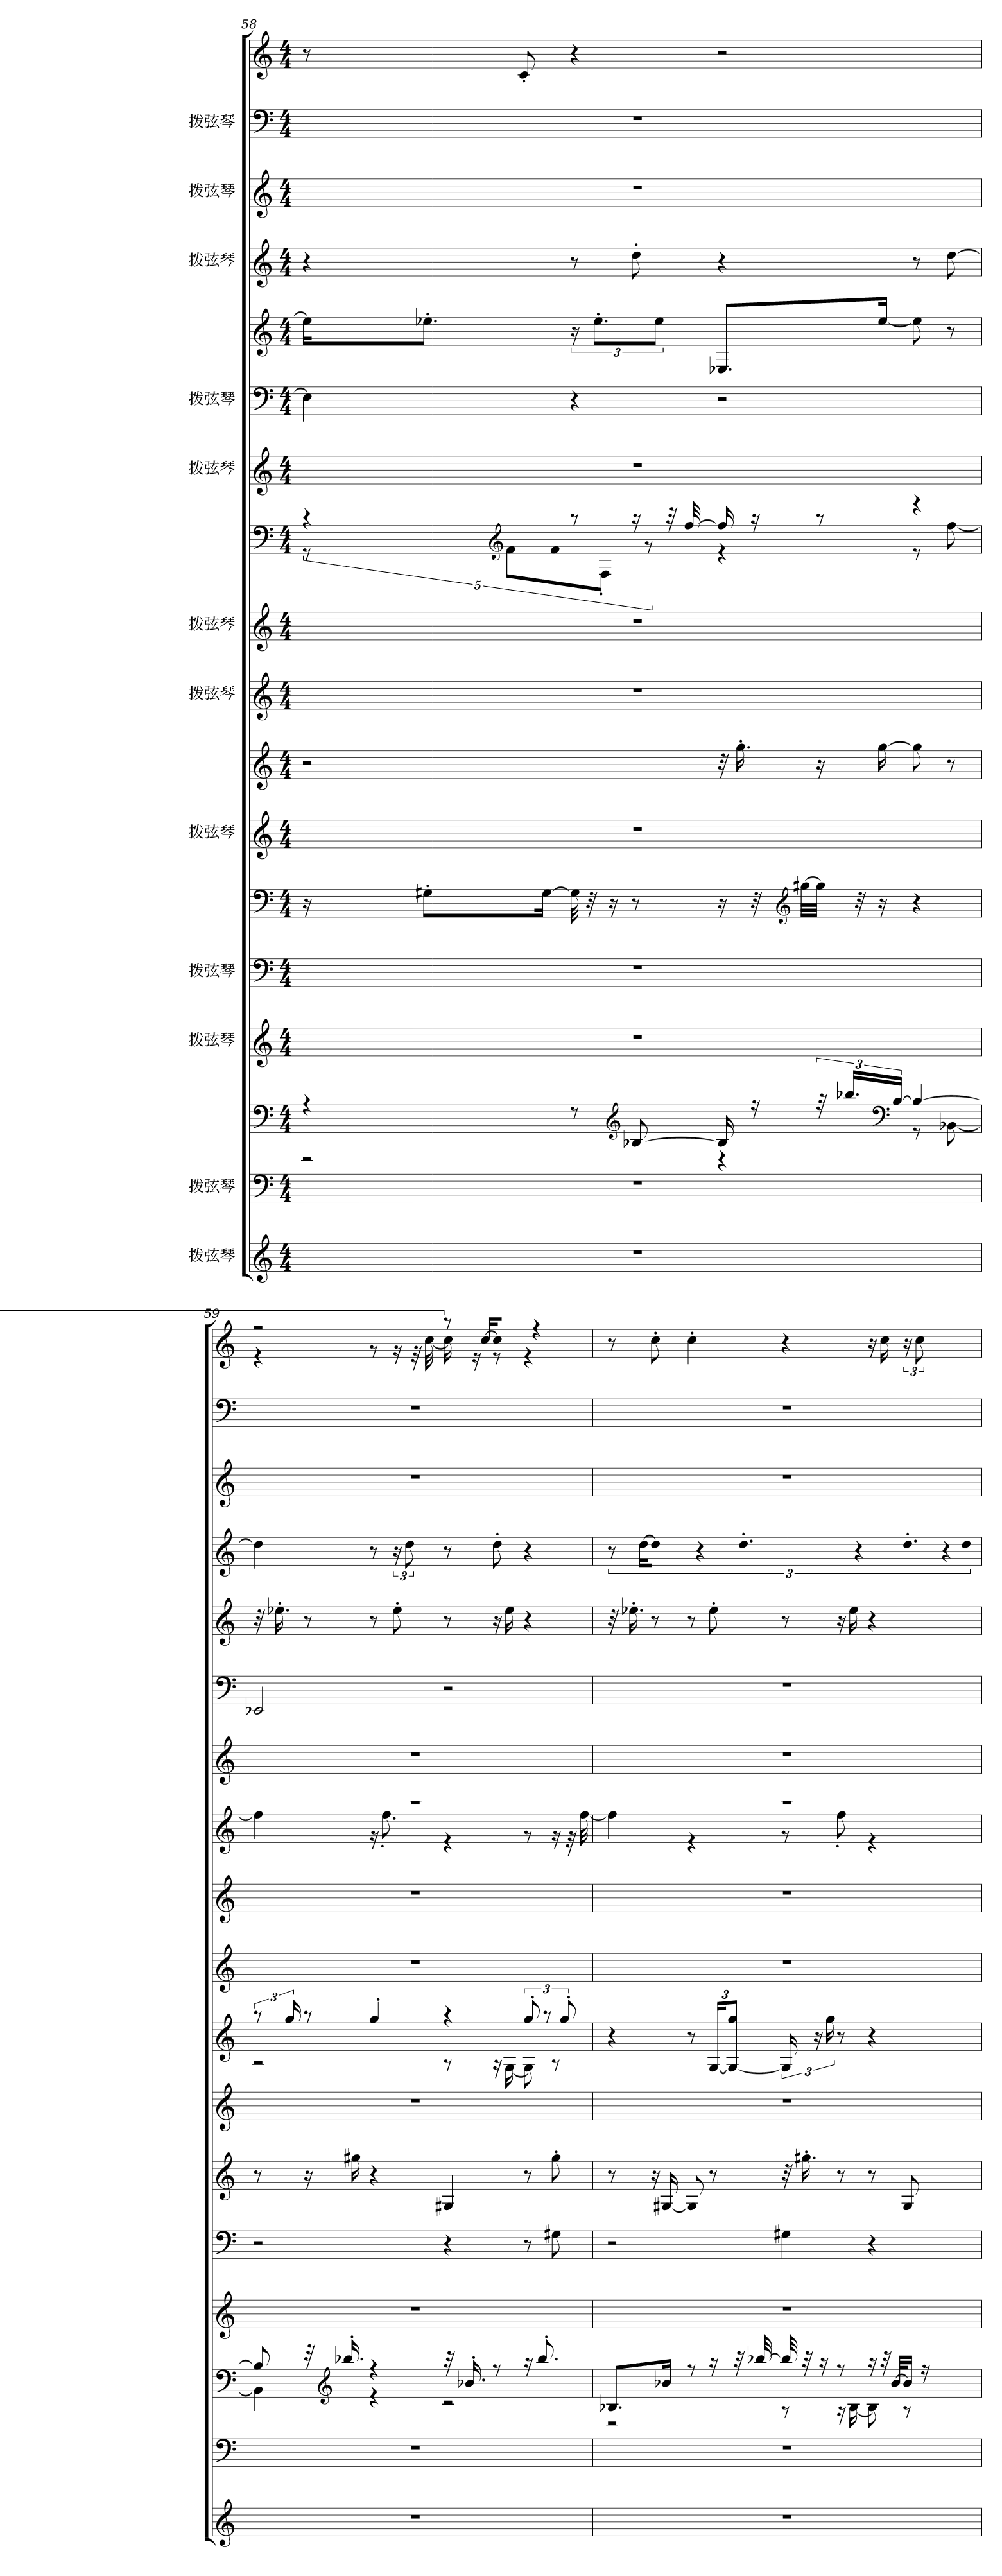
**kern	**kern	**kern	**kern	**kern	**kern	**kern	**kern	**kern	**kern	**kern	**kern	**kern	**kern	**kern	**kern	**kern	**kern
*part12	*part11	*part11	*part10	*part9	*part9	*part8	*part8	*part7	*part6	*part6	*part5	*part4	*part4	*part3	*part2	*part1	*part1
*staff18	*staff17	*staff16	*staff15	*staff14	*staff13	*staff12	*staff11	*staff10	*staff9	*staff8	*staff7	*staff6	*staff5	*staff4	*staff3	*staff2	*staff1
*I"拨弦琴	*I"拨弦琴	*	*I"拨弦琴	*I"拨弦琴	*	*I"拨弦琴	*	*I"拨弦琴	*I"拨弦琴	*	*I"拨弦琴	*I"拨弦琴	*	*I"拨弦琴	*I"拨弦琴	*I"拨弦琴	*
!!LO:PB:g=z
*clefG2	*clefF4	*clefF4	*clefG2	*clefF4	*clefF4	*clefG2	*clefG2	*clefG2	*clefG2	*clefF4	*clefG2	*clefF4	*clefG2	*clefG2	*clefG2	*clefF4	*clefG2
*k[]	*k[]	*k[]	*k[]	*k[]	*k[]	*k[]	*k[]	*k[]	*k[]	*k[]	*k[]	*k[]	*k[]	*k[]	*k[]	*k[]	*k[]
*M4/4	*M4/4	*M4/4	*M4/4	*M4/4	*M4/4	*M4/4	*M4/4	*M4/4	*M4/4	*M4/4	*M4/4	*M4/4	*M4/4	*M4/4	*M4/4	*M4/4	*M4/4
=58	=58	=58	=58	=58	=58	=58	=58	=58	=58	=58	=58	=58	=58	=58	=58	=58	=58
*	*	*^	*	*	*	*	*	*	*	*^	*	*	*	*	*	*	*
1r	1r	4r	2r	1r	1r	16r	1r	2r	1r	1r	4r	10r	1r	4E-\]	16ee-\KL]	4r	1r	1r	8r
.	.	.	.	.	.	8G#X'\L	.	.	.	.	.	.	.	.	8.ee-X'\J	.	.	.	.
*	*	*	*	*	*	*	*	*	*	*	*clefG2	*	*	*	*	*	*	*	*
.	.	.	.	.	.	.	.	.	.	.	.	10f\L	.	.	.	.	.	.	.
.	.	.	.	.	.	.	.	.	.	.	.	.	.	.	.	.	.	.	8c'/
.	.	.	.	.	.	[16G#\Jk	.	.	.	.	.	.	.	.	.	.	.	.	.
.	.	.	.	.	.	.	.	.	.	.	.	10f\	.	.	.	.	.	.	.
.	.	8r	.	.	.	32G#\]	.	.	.	.	8r	.	.	4r	24r	8r	.	.	4r
.	.	.	.	.	.	32r	.	.	.	.	.	.	.	.	.	.	.	.	.
.	.	.	.	.	.	.	.	.	.	.	.	.	.	.	12.ee-'\L	.	.	.	.
.	.	.	.	.	.	.	.	.	.	.	.	10F'\J	.	.	.	.	.	.	.
.	.	.	.	.	.	16r	.	.	.	.	.	.	.	.	.	.	.	.	.
*	*	*clefG2	*	*	*	*	*	*	*	*	*	*	*	*	*	*	*	*	*
.	.	[8B-X/	.	.	.	8r	.	.	.	.	16r	.	.	.	.	8dd'\	.	.	.
.	.	.	.	.	.	.	.	.	.	.	.	10r	.	.	.	.	.	.	.
.	.	.	.	.	.	.	.	.	.	.	.	.	.	.	12ee-\J	.	.	.	.
.	.	.	.	.	.	.	.	.	.	.	32r	.	.	.	.	.	.	.	.
.	.	.	.	.	.	.	.	.	.	.	[32ff/	.	.	.	.	.	.	.	.
.	.	16B-/]	4r	.	.	16r	.	32r	.	.	16ff/]	4r	.	2r	8.E-X/L	4r	.	.	2r
.	.	.	.	.	.	.	.	16.gg'\	.	.	.	.	.	.	.	.	.	.	.
.	.	16r	.	.	.	32r	.	.	.	.	16r	.	.	.	.	.	.	.	.
*	*	*	*	*	*	*clefG2	*	*	*	*	*	*	*	*	*	*	*	*	*
.	.	.	.	.	.	[32gg#X\LLL	.	.	.	.	.	.	.	.	.	.	.	.	.
.	.	48r	.	.	.	32gg#\JJJ]	.	16r	.	.	8r	.	.	.	.	.	.	.	.
.	.	24.bb-X/LL	.	.	.	.	.	.	.	.	.	.	.	.	.	.	.	.	.
.	.	.	.	.	.	32r	.	.	.	.	.	.	.	.	.	.	.	.	.
.	.	.	.	.	.	16r	.	[16gg\	.	.	.	.	.	.	[16ee-/Jk	.	.	.	.
*	*	*clefF4	*	*	*	*	*	*	*	*	*	*	*	*	*	*	*	*	*
.	.	[24B-/JJ	.	.	.	.	.	.	.	.	.	.	.	.	.	.	.	.	.
.	.	4B-/_	8r	.	.	4r	.	8gg\]	.	.	4r	8r	.	.	8ee-\]	8r	.	.	.
.	.	.	[8BB-X\	.	.	.	.	8r	.	.	.	[8ff\	.	.	8r	[8dd\	.	.	.
!!LO:PB:g=z
=59	=59	=59	=59	=59	=59	=59	=59	=59	=59	=59	=59	=59	=59	=59	=59	=59	=59	=59	=59
*	*	*	*	*	*	*	*	*^	*	*	*	*	*	*	*	*	*	*	*^
1r	1r	8B-/]	4BB-\]	1r	2r	8r	1r	12r	2r	1r	1r	1r	4ff\]	1r	2EE-X/	32r	4dd\]	1r	1r	2r	4r
.	.	.	.	.	.	.	.	.	.	.	.	.	.	.	.	16.ee-X'\	.	.	.	.	.
.	.	.	.	.	.	.	.	24gg/	.	.	.	.	.	.	.	.	.	.	.	.	.
.	.	32r	.	.	.	16r	.	8r	.	.	.	.	.	.	.	8r	.	.	.	.	.
*	*	*clefG2	*	*	*	*	*	*	*	*	*	*	*	*	*	*	*	*	*	*	*
.	.	16.bb-X'/	.	.	.	.	.	.	.	.	.	.	.	.	.	.	.	.	.	.	.
.	.	.	.	.	.	16gg#X\	.	.	.	.	.	.	.	.	.	.	.	.	.	.	.
.	.	4r	4r	.	.	4r	.	4gg'/	.	.	.	.	16r	.	.	8r	8r	.	.	.	8r
.	.	.	.	.	.	.	.	.	.	.	.	.	8.ff'\	.	.	.	.	.	.	.	.
.	.	.	.	.	.	.	.	.	.	.	.	.	.	.	.	8ee-'\	24r	.	.	.	16r
.	.	.	.	.	.	.	.	.	.	.	.	.	.	.	.	.	12dd\	.	.	.	.
.	.	.	.	.	.	.	.	.	.	.	.	.	.	.	.	.	.	.	.	.	32r
.	.	.	.	.	.	.	.	.	.	.	.	.	.	.	.	.	.	.	.	.	[32cc\
.	.	32r	2r	.	4r	4G#X/	.	4r	8r	.	.	.	4r	.	2r	8r	8r	.	.	12r	16cc\]
.	.	16.b-X'/	.	.	.	.	.	.	.	.	.	.	.	.	.	.	.	.	.	.	.
.	.	.	.	.	.	.	.	.	.	.	.	.	.	.	.	.	.	.	.	.	16r
.	.	.	.	.	.	.	.	.	.	.	.	.	.	.	.	.	.	.	.	[24cc/KL	.
.	.	8r	.	.	.	.	.	.	16r	.	.	.	.	.	.	16r	8dd'\	.	.	8cc/J]	8r
.	.	.	.	.	.	.	.	.	[16G\	.	.	.	.	.	.	16ee-\	.	.	.	.	.
.	.	16r	.	.	8r	8r	.	12gg'/	8G\]	.	.	.	8r	.	.	4r	4r	.	.	4r	4r
.	.	8.bb-'/	.	.	.	.	.	.	.	.	.	.	.	.	.	.	.	.	.	.	.
.	.	.	.	.	.	.	.	12r	.	.	.	.	.	.	.	.	.	.	.	.	.
.	.	.	.	.	8G#X\	8gg#'\	.	.	8r	.	.	.	16r	.	.	.	.	.	.	.	.
.	.	.	.	.	.	.	.	12gg'/	.	.	.	.	.	.	.	.	.	.	.	.	.
.	.	.	.	.	.	.	.	.	.	.	.	.	32r	.	.	.	.	.	.	.	.
.	.	.	.	.	.	.	.	.	.	.	.	.	[32ff\	.	.	.	.	.	.	.	.
*	*	*	*	*	*	*	*	*v	*v	*	*	*	*	*	*	*	*	*	*	*v	*v
!!LO:PB:g=z
=60	=60	=60	=60	=60	=60	=60	=60	=60	=60	=60	=60	=60	=60	=60	=60	=60	=60	=60	=60
1r	1r	8.B-X/L	2r	1r	2r	8r	1r	4r	1r	1r	1r	4ff\]	1r	1r	32r	12r	1r	1r	8r
.	.	.	.	.	.	.	.	.	.	.	.	.	.	.	16.ee-X'\	.	.	.	.
.	.	.	.	.	.	.	.	.	.	.	.	.	.	.	.	[24dd\KL	.	.	.
.	.	.	.	.	.	16r	.	.	.	.	.	.	.	.	8r	8dd\J]	.	.	8cc'\
.	.	16b-X/Jk	.	.	.	[16G#X/	.	.	.	.	.	.	.	.	.	.	.	.	.
.	.	8r	.	.	.	8G#/]	.	8r	.	.	.	4r	.	.	8r	16r	.	.	4cc'\
.	.	.	.	.	.	.	.	.	.	.	.	.	.	.	.	8.dd'\	.	.	.
*	*	*	*	*	*	*	*	*Xbrackettup	*	*	*	*	*	*	*	*	*	*	*
.	.	16r	.	.	.	8r	.	[24G/KL	.	.	.	.	.	.	8ee-'\	.	.	.	.
.	.	.	.	.	.	.	.	12G/_ 12gg/J	.	.	.	.	.	.	.	.	.	.	.
.	.	32r	.	.	.	.	.	.	.	.	.	.	.	.	.	.	.	.	.
.	.	[32bb-X/	.	.	.	.	.	.	.	.	.	.	.	.	.	.	.	.	.
*	*	*	*	*	*	*	*	*brackettup	*	*	*	*	*	*	*	*	*	*	*
.	.	32bb-/]	8r	.	4G#X\	32r	.	24G/]	.	.	.	8r	.	.	8r	4r	.	.	4r
.	.	32r	.	.	.	16.gg#X'\	.	.	.	.	.	.	.	.	.	.	.	.	.
.	.	.	.	.	.	.	.	24r	.	.	.	.	.	.	.	.	.	.	.
.	.	16r	.	.	.	.	.	.	.	.	.	.	.	.	.	.	.	.	.
.	.	.	.	.	.	.	.	24gg\	.	.	.	.	.	.	.	.	.	.	.
.	.	8r	16r	.	.	8r	.	8r	.	.	.	8ff'\	.	.	16r	.	.	.	.
.	.	.	[16B-\	.	.	.	.	.	.	.	.	.	.	.	16ee-\	.	.	.	.
.	.	16r	8B-\]	.	4r	8r	.	4r	.	.	.	4r	.	.	4r	8.dd'\	.	.	16r
.	.	32r	.	.	.	.	.	.	.	.	.	.	.	.	.	.	.	.	16cc\
.	.	[32b-/KLL	.	.	.	.	.	.	.	.	.	.	.	.	.	.	.	.	.
.	.	16b-/JJ]	8r	.	.	8G#/	.	.	.	.	.	.	.	.	.	.	.	.	24r
.	.	.	.	.	.	.	.	.	.	.	.	.	.	.	.	.	.	.	12cc\
.	.	16r	.	.	.	.	.	.	.	.	.	.	.	.	.	32r	.	.	.
.	.	.	.	.	.	.	.	.	.	.	.	.	.	.	.	[32dd\	.	.	.
*	*	*v	*v	*	*	*	*	*	*	*	*v	*v	*	*	*	*	*	*	*
=	=	=	=	=	=	=	=	=	=	=	=	=	=	=	=	=	=
*-	*-	*-	*-	*-	*-	*-	*-	*-	*-	*-	*-	*-	*-	*-	*-	*-	*-
